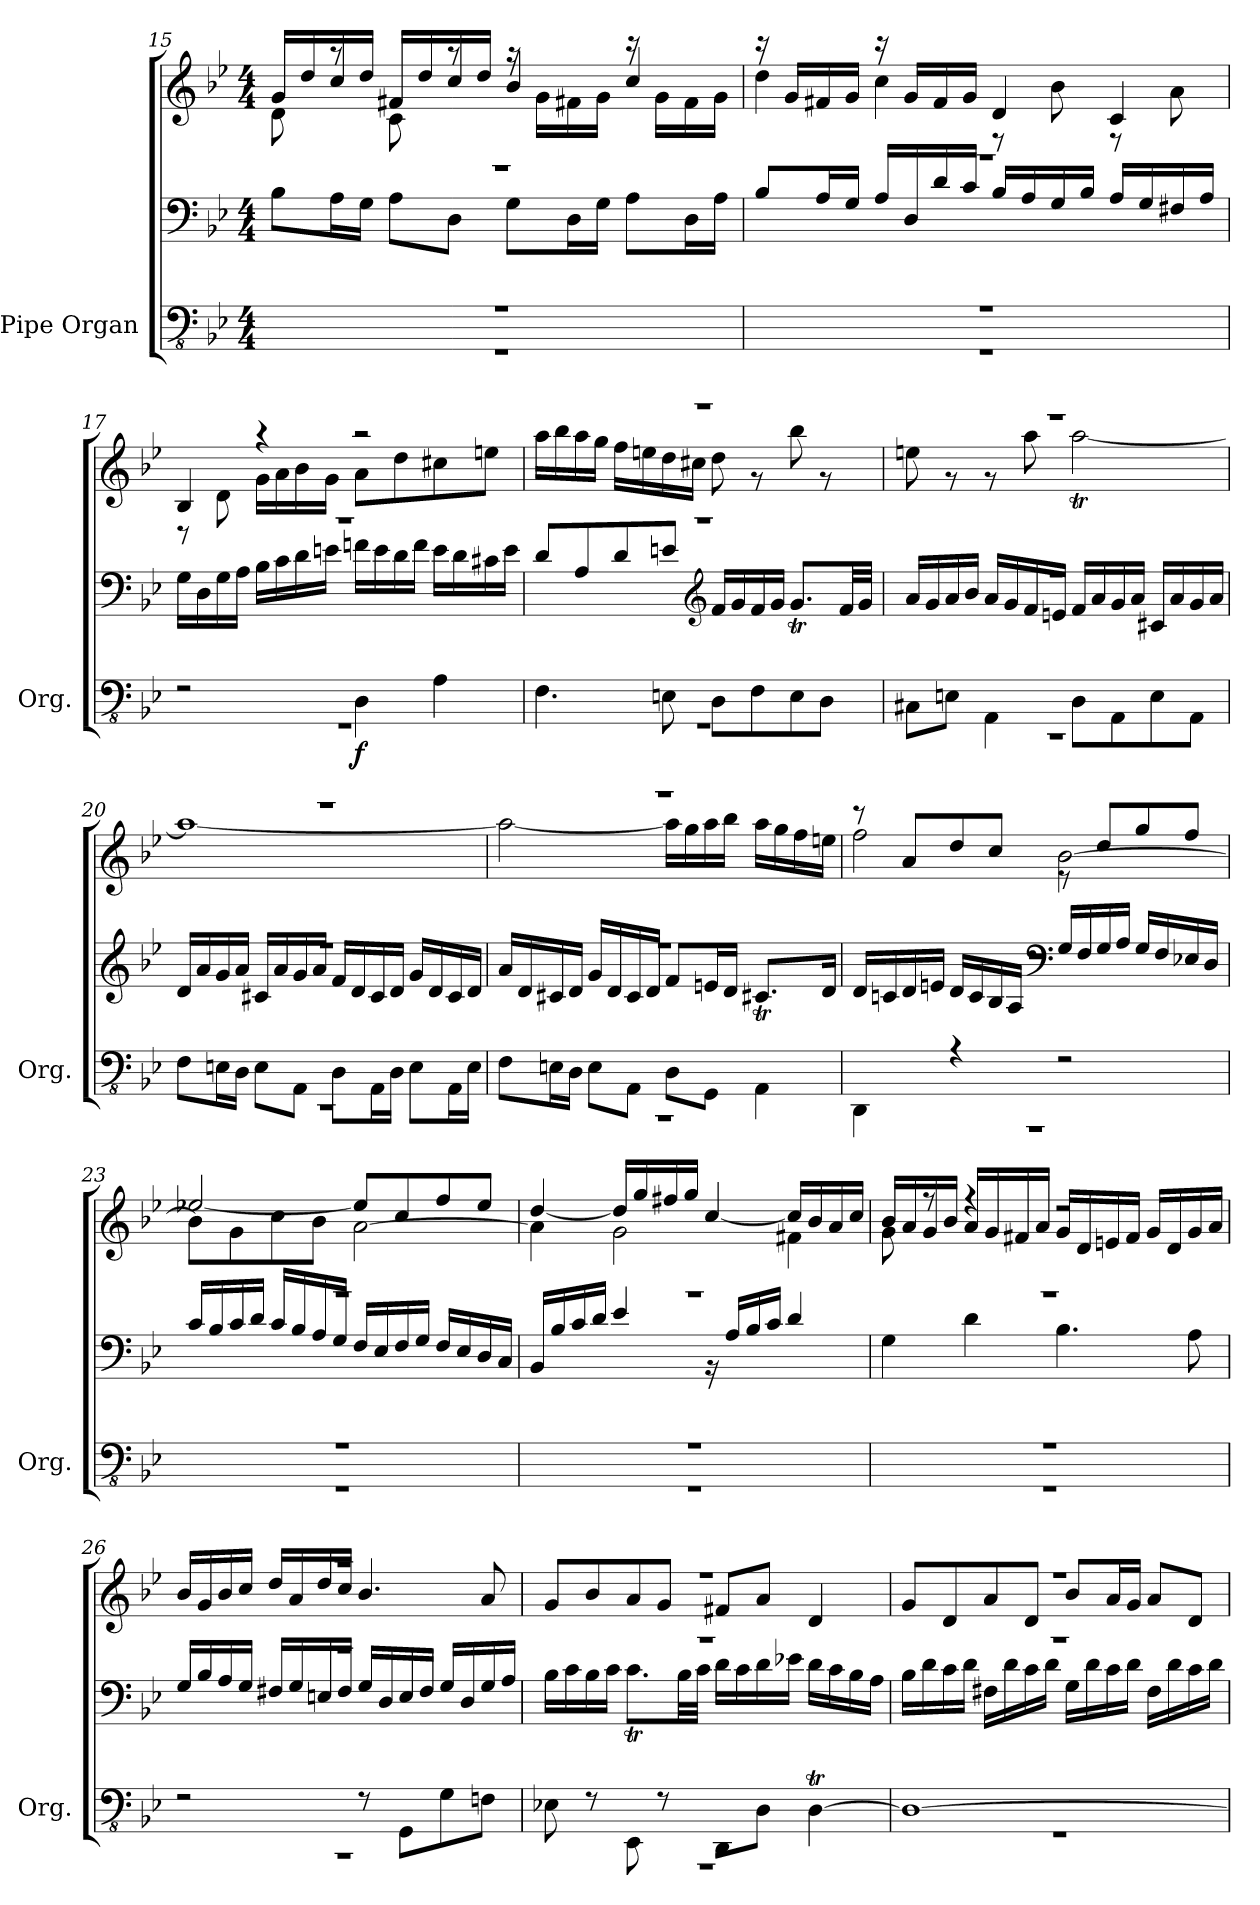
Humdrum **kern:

**kern	**kern	**kern	**dynam
*part1	*part1	*part1	*part1
*staff3	*staff2	*staff1	*staff1/2/3
*I"Pipe Organ	*	*	*
*I'Org.	*	*	*
!!LO:LB:g=z
*clefFv4	*clefF4	*clefG2	*
*k[b-e-]	*k[b-e-]	*k[b-e-]	*
*M4/4	*M4/4	*M4/4	*
=15	=15	=15	=15
*^	*^	*^	*
1r	1r	1r	8B-\L	8d\	16g/LL	.
.	.	.	.	.	16dd/	.
.	.	.	16A\L	8r	16cc/	.
.	.	.	16G\JJ	.	16dd/JJ	.
.	.	.	8A\L	8c\	16f#X/LL	.
.	.	.	.	.	16dd/	.
.	.	.	8D\J	8r	16cc/	.
.	.	.	.	.	16dd/JJ	.
.	.	.	8G\L	16r	4b-/	.
.	.	.	.	16g\LL	.	.
.	.	.	16D\L	16f#X\	.	.
.	.	.	16G\JJ	16g\JJ	.	.
.	.	.	8A\L	16r	4cc/	.
.	.	.	.	16g\LL	.	.
.	.	.	16D\L	16f#\	.	.
.	.	.	16A\JJ	16g\JJ	.	.
=16	=16	=16	=16	=16	=16	=16
1r	1r	1r	8B-/L	16r	4dd\	.
.	.	.	.	16g/LL	.	.
.	.	.	16A/L	16f#X/	.	.
.	.	.	16G/JJ	16g/JJ	.	.
.	.	.	16A/LL	16r	4cc\	.
.	.	.	16D/	16g/LL	.	.
.	.	.	16d/	16f#/	.	.
.	.	.	16c/JJ	16g/JJ	.	.
.	.	.	16B-/LL	4d/	8r	.
.	.	.	16A/	.	.	.
.	.	.	16G/	.	8b-\	.
.	.	.	16B-/JJ	.	.	.
.	.	.	16A/LL	4c/	8r	.
.	.	.	16G/	.	.	.
.	.	.	16F#X/	.	8a\	.
.	.	.	16A/JJ	.	.	.
!!LO:LB:g=z	!!
=17	=17	=17	=17	=17	=17	=17
2r	1r	1r	16G\LL	4B-/	8r	.
.	.	.	16D\	.	.	.
.	.	.	16G\	.	8d\	.
.	.	.	16A\JJ	.	.	.
.	.	.	16B-\LL	4r	16g\LL	.
.	.	.	16c\	.	16a\	.
.	.	.	16d\	.	16b-\	.
.	.	.	16en\JJ	.	16g\JJ	.
!	!	!	!	!	!	!LO:DY:b=3
4DD\	.	.	16fn\LL	2r	8a\L	f
.	.	.	16e\	.	.	.
.	.	.	16d\	.	8dd\	.
.	.	.	16f\JJ	.	.	.
4AA\	.	.	16e\LL	.	8cc#X\	.
.	.	.	16d\	.	.	.
.	.	.	16c#X\	.	8een\J	.
.	.	.	16e\JJ	.	.	.
=18	=18	=18	=18	=18	=18	=18
4.FF\	1r	1r	8d/L	1r	16aa\LL	.
.	.	.	.	.	16bb-\	.
.	.	.	8A/	.	16aa\	.
.	.	.	.	.	16gg\JJ	.
.	.	.	8d/	.	16ff\LL	.
.	.	.	.	.	16een\	.
8EEn\	.	.	8en/J	.	16dd\	.
.	.	.	.	.	16cc#X\JJ	.
*	*	*clefG2	*	*	*	*
8DD\L	.	.	16f/LL	.	8dd\	.
.	.	.	16g/	.	.	.
8FF\	.	.	16f/	.	8r	.
.	.	.	16g/JJ	.	.	.
8EE\	.	.	8.gT/L	.	8bb-\	.
8DD\J	.	.	.	.	8r	.
.	.	.	32f/LL	.	.	.
.	.	.	32g/JJJ	.	.	.
!!LO:PB:g=z	!!
=19	=19	=19	=19	=19	=19	=19
8CC#X\L	1r	1r	16a/LL	1r	8een\	.
.	.	.	16g/	.	.	.
8EEn\J	.	.	16a/	.	8r	.
.	.	.	16b-/JJ	.	.	.
4AAA\	.	.	16a/LL	.	8r	.
.	.	.	16g/	.	.	.
.	.	.	16f/	.	8aa\	.
.	.	.	16en/JJ	.	.	.
8DD\L	.	.	16f/LL	.	[2aat\	.
.	.	.	16a/	.	.	.
8AAA\	.	.	16g/	.	.	.
.	.	.	16a/JJ	.	.	.
8EE\	.	.	16c#X/LL	.	.	.
.	.	.	16a/	.	.	.
8AAA\J	.	.	16g/	.	.	.
.	.	.	16a/JJ	.	.	.
=20	=20	=20	=20	=20	=20	=20
8FF\L	1r	1r	16d/LL	1r	1aa_	.
.	.	.	16a/	.	.	.
16EEn\L	.	.	16g/	.	.	.
16DD\JJ	.	.	16a/JJ	.	.	.
8EE\L	.	.	16c#X/LL	.	.	.
.	.	.	16a/	.	.	.
8AAA\J	.	.	16g/	.	.	.
.	.	.	16a/JJ	.	.	.
8DD\L	.	.	16f/LL	.	.	.
.	.	.	16d/	.	.	.
16AAA\L	.	.	16c#/	.	.	.
16DD\JJ	.	.	16d/JJ	.	.	.
8EE\L	.	.	16g/LL	.	.	.
.	.	.	16d/	.	.	.
16AAA\L	.	.	16c#/	.	.	.
16EE\JJ	.	.	16d/JJ	.	.	.
!!LO:LB:g=z	!!
=21	=21	=21	=21	=21	=21	=21
8FF\L	1r	1r	16a/LL	1r	2aa\_	.
.	.	.	16d/	.	.	.
16EEn\L	.	.	16c#X/	.	.	.
16DD\JJ	.	.	16d/JJ	.	.	.
8EE\L	.	.	16g/LL	.	.	.
.	.	.	16d/	.	.	.
8AAA\J	.	.	16c#/	.	.	.
.	.	.	16d/JJ	.	.	.
8DD\L	.	.	8f/L	.	16aa\LL]	.
.	.	.	.	.	16gg\	.
8GGG\J	.	.	16en/L	.	16aa\	.
.	.	.	16d/JJ	.	16bb-\JJ	.
4AAA\	.	.	8.c#Xt/L	.	16aa\LL	.
.	.	.	.	.	16gg\	.
.	.	.	.	.	16ff\	.
.	.	.	16d/Jk	.	16een\JJ	.
=22	=22	=22	=22	=22	=22	=22
4DDD\	1r	1r	16d/LL	8r	2ff\	.
.	.	.	16cn/	.	.	.
.	.	.	16d/	8a/L	.	.
.	.	.	16en/JJ	.	.	.
4r	.	.	16d/LL	8dd/	.	.
.	.	.	16c/	.	.	.
.	.	.	16B-/	8cc/J	.	.
.	.	.	16A/JJ	.	.	.
*	*	*clefF4	*	*	*	*
2r	.	.	16G/LL	[2b-\	8r	.
.	.	.	16F/	.	.	.
.	.	.	16G/	.	8dd/L	.
.	.	.	16A/JJ	.	.	.
.	.	.	16G/LL	.	8gg/	.
.	.	.	16F/	.	.	.
.	.	.	16E-X/	.	8ff/J	.
.	.	.	16D/JJ	.	.	.
!!LO:LB:g=z	!!
=23	=23	=23	=23	=23	=23	=23
1r	1r	1r	16c/LL	8b-\L]	[2ee-X/	.
.	.	.	16B-/	.	.	.
.	.	.	16c/	8g\	.	.
.	.	.	16d/JJ	.	.	.
.	.	.	16c/LL	8cc\	.	.
.	.	.	16B-/	.	.	.
.	.	.	16A/	8b-\J	.	.
.	.	.	16G/JJ	.	.	.
.	.	.	16F/LL	[2a\	8ee-/L]	.
.	.	.	16E-/	.	.	.
.	.	.	16F/	.	8cc/	.
.	.	.	16G/JJ	.	.	.
.	.	.	16F/LL	.	8ff/	.
.	.	.	16E-/	.	.	.
.	.	.	16D/	.	8ee-/J	.
.	.	.	16C/JJ	.	.	.
=24	=24	=24	=24	=24	=24	=24
1r	1r	1r	16BB-/LL	4a\]	[4dd/	.
.	.	.	16B-/	.	.	.
.	.	.	16c/	.	.	.
.	.	.	16d/JJ	.	.	.
.	.	.	4e-/	2g\	16dd/LL]	.
.	.	.	.	.	16gg/	.
.	.	.	.	.	16ff#X/	.
.	.	.	.	.	16gg/JJ	.
.	.	.	16r	.	[4cc/	.
.	.	.	16A/LL	.	.	.
.	.	.	16B-/	.	.	.
.	.	.	16c/JJ	.	.	.
.	.	.	4d/	4f#X\	16cc/LL]	.
.	.	.	.	.	16b-/	.
.	.	.	.	.	16a/	.
.	.	.	.	.	16cc/JJ	.
!!LO:LB:g=z	!!
=25	=25	=25	=25	=25	=25	=25
1r	1r	1r	4G\	8g\	16b-/LL	.
.	.	.	.	.	16a/	.
.	.	.	.	8r	16g/	.
.	.	.	.	.	16b-/JJ	.
.	.	.	4d\	4r	16a/LL	.
.	.	.	.	.	16g/	.
.	.	.	.	.	16f#X/	.
.	.	.	.	.	16a/JJ	.
.	.	.	4.B-\	2r	16g/LL	.
.	.	.	.	.	16d/	.
.	.	.	.	.	16en/	.
.	.	.	.	.	16f#/JJ	.
.	.	.	.	.	16g/LL	.
.	.	.	.	.	16d/	.
.	.	.	8A\	.	16g/	.
.	.	.	.	.	16a/JJ	.
=26	=26	=26	=26	=26	=26	=26
2r	1r	1r	16G/LL	1r	16b-/LL	.
.	.	.	16B-/	.	16g/	.
.	.	.	16A/	.	16b-/	.
.	.	.	16G/JJ	.	16cc/JJ	.
.	.	.	16F#X/LL	.	16dd/LL	.
.	.	.	16G/	.	16a/	.
.	.	.	16En/	.	16dd/	.
.	.	.	16F#/JJ	.	16cc/JJ	.
8r	.	.	16G/LL	.	4.b-/	.
.	.	.	16D/	.	.	.
8GGG\L	.	.	16E/	.	.	.
.	.	.	16F#/JJ	.	.	.
8GG\	.	.	16G/LL	.	.	.
.	.	.	16D/	.	.	.
8FFn\J	.	.	16G/	.	8a/	.
.	.	.	16A/JJ	.	.	.
!!LO:PB:g=z	!!
=27	=27	=27	=27	=27	=27	=27
8EE-X\	1r	1r	16B-\LL	1r	8g/L	.
.	.	.	16c\	.	.	.
8r	.	.	16B-\	.	8b-/	.
.	.	.	16c\JJ	.	.	.
8EEE-\	.	.	8.cT\L	.	8a/	.
8r	.	.	.	.	8g/J	.
.	.	.	32B-\LL	.	.	.
.	.	.	32c\JJJ	.	.	.
8DDD\L	.	.	16d\LL	.	8f#X/L	.
.	.	.	16c\	.	.	.
8DD\J	.	.	16d\	.	8a/J	.
.	.	.	16e-X\JJ	.	.	.
[4DDt\	.	.	16d\LL	.	4d/	.
.	.	.	16c\	.	.	.
.	.	.	16B-\	.	.	.
.	.	.	16A\JJ	.	.	.
=28	=28	=28	=28	=28	=28	=28
1DD_	1r	1r	16B-\LL	1r	8g/L	.
.	.	.	16d\	.	.	.
.	.	.	16c\	.	8d/	.
.	.	.	16d\JJ	.	.	.
.	.	.	16F#X\LL	.	8a/	.
.	.	.	16d\	.	.	.
.	.	.	16c\	.	8d/J	.
.	.	.	16d\JJ	.	.	.
.	.	.	16G\LL	.	8b-/L	.
.	.	.	16d\	.	.	.
.	.	.	16c\	.	16a/L	.
.	.	.	16d\JJ	.	16g/JJ	.
.	.	.	16F#\LL	.	8a/L	.
.	.	.	16d\	.	.	.
.	.	.	16c\	.	8d/J	.
.	.	.	16d\JJ	.	.	.
*v	*v	*	*	*	*	*
*	*v	*v	*	*	*
*	*	*v	*v	*
=	=	=	=
*-	*-	*-	*-
